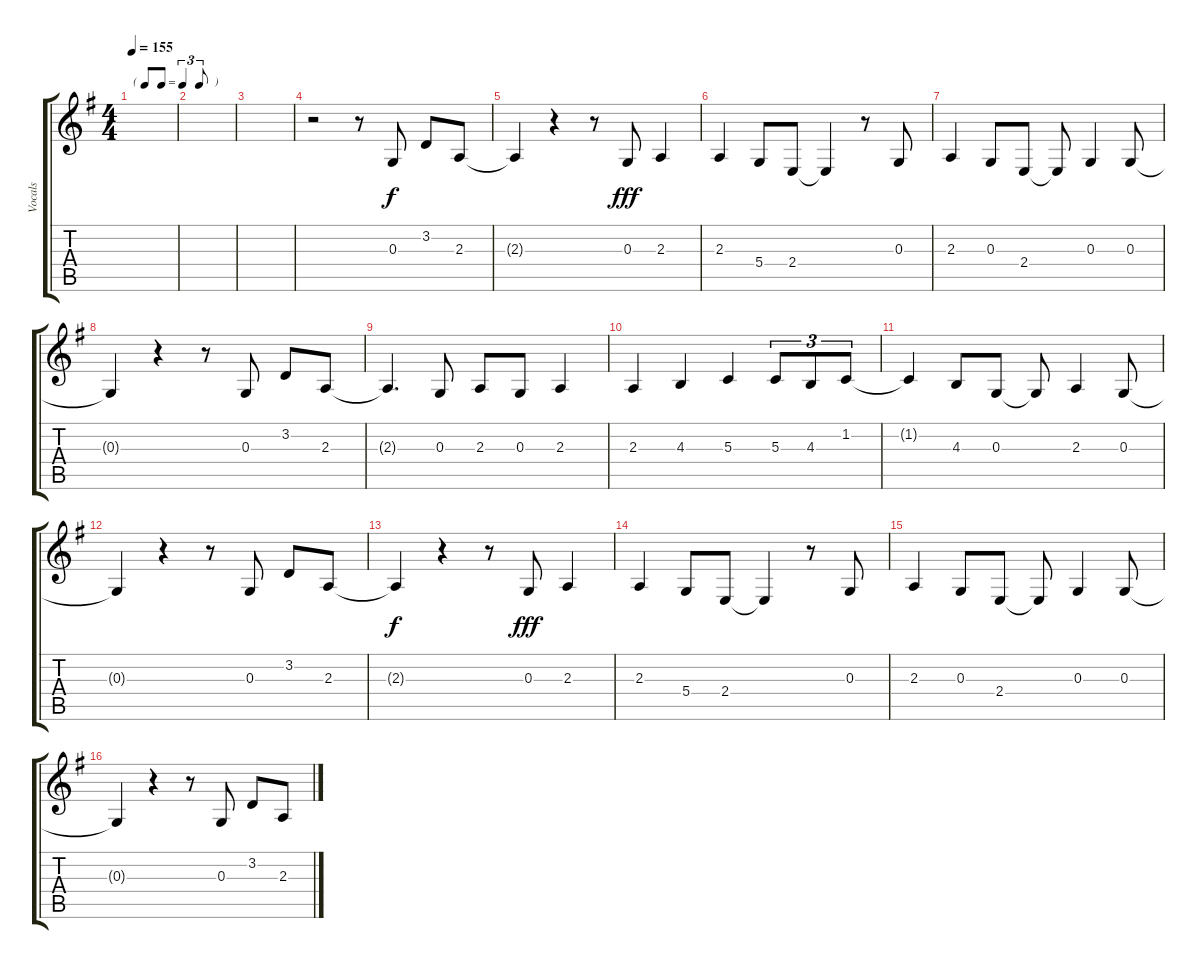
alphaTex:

\track ("Vocals" "Vocals") {instrument baritonesax}
\staff {score tabs}
\tuning (E4 B3 G3 D3 A2 E2) {hide}
\ts (4 4)
\tf triplet8th
\tempo 155
\clef g2
\ks g
|
|
|
r.2 r.8 0.3.8 3.2.8 2.3.8 |
2.3{t}.4{dy f} r.4 r.8 0.3.8{dy fff} 2.3.4 |
2.3.4 5.4.8 2.4.8 2.4{t}.4 r.8 0.3.8 |
2.3.4 0.3.8 2.4.8 2.4{t}.8 0.3.4 0.3.8 |
0.3{t}.4 r.4 r.8 0.3.8 3.2.8 2.3.8 |
2.3{t}.4{d} 0.3.8 2.3.8 0.3.8 2.3.4 |
2.3.4 4.3.4 5.3.4 5.3.8{tu (3 2)} 4.3.8{tu (3 2)} 1.2.8{tu (3 2)} |
1.2{t}.4 4.3.8 0.3.8 0.3{t}.8 2.3.4 0.3.8 |
0.3{t}.4 r.4 r.8 0.3.8 3.2.8 2.3.8 |
2.3{t}.4{dy f} r.4 r.8 0.3.8{dy fff} 2.3.4 |
2.3.4 5.4.8 2.4.8 2.4{t}.4 r.8 0.3.8 |
2.3.4 0.3.8 2.4.8 2.4{t}.8 0.3.4 0.3.8 |
0.3{t}.4 r.4 r.8 0.3.8 3.2.8 2.3.8
